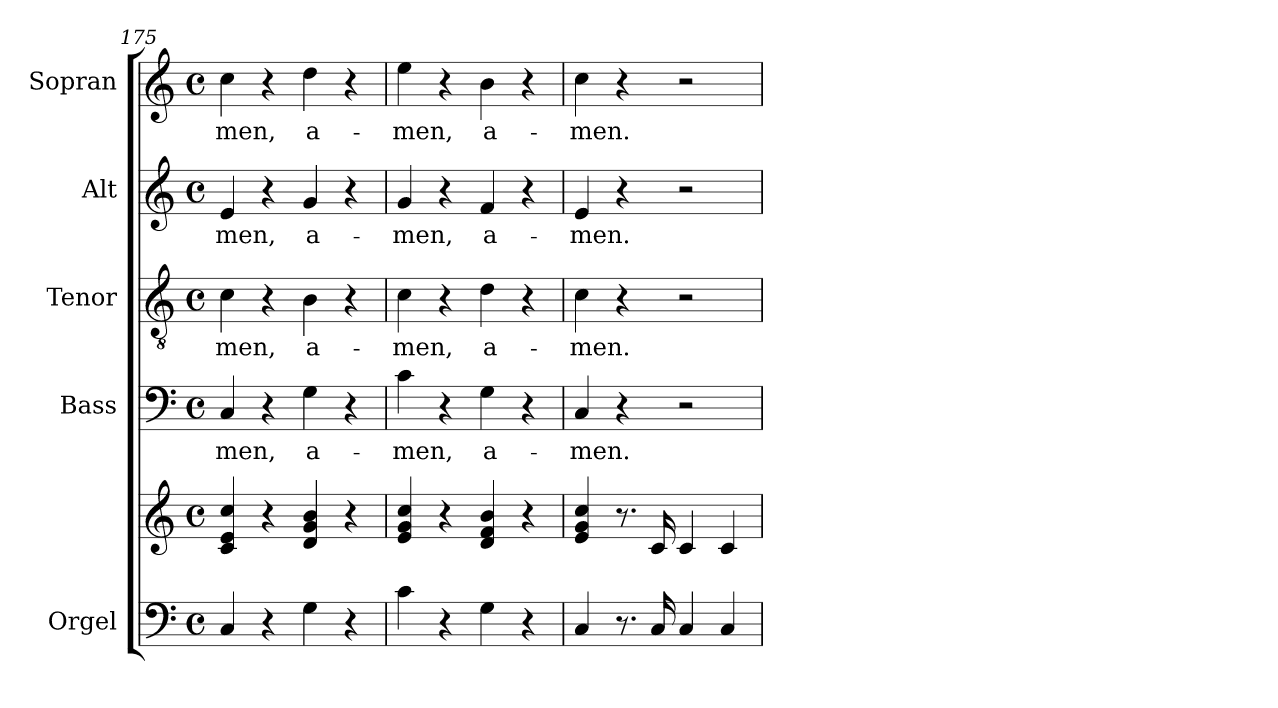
**kern	**kern	**kern	**text	**kern	**text	**kern	**text	**kern	**text
*part5	*part5	*part4	*part4	*part3	*part3	*part2	*part2	*part1	*part1
*staff6	*staff5	*staff4	*staff4	*staff3	*staff3	*staff2	*staff2	*staff1	*staff1
*I"Orgel	*	*I"Bass	*	*I"Tenor	*	*I"Alt	*	*I"Sopran	*
*I'Org.	*	*I'B.	*	*I'T.	*	*I'A.	*	*I'S.	*
*clefF4	*clefG2	*clefF4	*	*clefGv2	*	*clefG2	*	*clefG2	*
*k[]	*k[]	*k[]	*	*k[]	*	*k[]	*	*k[]	*
*C:	*C:	*C:	*	*C:	*	*C:	*	*C:	*
*M4/4	*M4/4	*M4/4	*	*M4/4	*	*M4/4	*	*M4/4	*
*met(c)	*met(c)	*met(c)	*	*met(c)	*	*met(c)	*	*met(c)	*
=175	=175	=175	=175	=175	=175	=175	=175	=175	=175
!	!	!	!LO:LY:b	!	!LO:LY:b	!	!LO:LY:b	!	!LO:LY:b
4C/	4c/ 4e/ 4cc/	4C/	-men,	4c\	-men,	4e/	-men,	4cc\	-men,
4r	4r	4r	.	4r	.	4r	.	4r	.
!	!	!	!LO:LY:b	!	!LO:LY:b	!	!LO:LY:b	!	!LO:LY:b
4G\	4d/ 4g/ 4b/	4G\	a-	4B\	a-	4g/	a-	4dd\	a-
4r	4r	4r	.	4r	.	4r	.	4r	.
=176	=176	=176	=176	=176	=176	=176	=176	=176	=176
!	!	!	!LO:LY:b	!	!LO:LY:b	!	!LO:LY:b	!	!LO:LY:b
4c\	4e/ 4g/ 4cc/	4c\	-men,	4c\	-men,	4g/	-men,	4ee\	-men,
4r	4r	4r	.	4r	.	4r	.	4r	.
!	!	!	!LO:LY:b	!	!LO:LY:b	!	!LO:LY:b	!	!LO:LY:b
4G\	4d/ 4f/ 4b/	4G\	a-	4d\	a-	4f/	a-	4b\	a-
4r	4r	4r	.	4r	.	4r	.	4r	.
=177	=177	=177	=177	=177	=177	=177	=177	=177	=177
!	!	!	!LO:LY:b	!	!LO:LY:b	!	!LO:LY:b	!	!LO:LY:b
4C/	4e/ 4g/ 4cc/	4C/	-men.	4c\	-men.	4e/	-men.	4cc\	-men.
8.r	8.r	4r	.	4r	.	4r	.	4r	.
16C/	16c/	.	.	.	.	.	.	.	.
4C/	4c/	2r	.	2r	.	2r	.	2r	.
4C/	4c/	.	.	.	.	.	.	.	.
=	=	=	=	=	=	=	=	=	=
*-	*-	*-	*-	*-	*-	*-	*-	*-	*-
